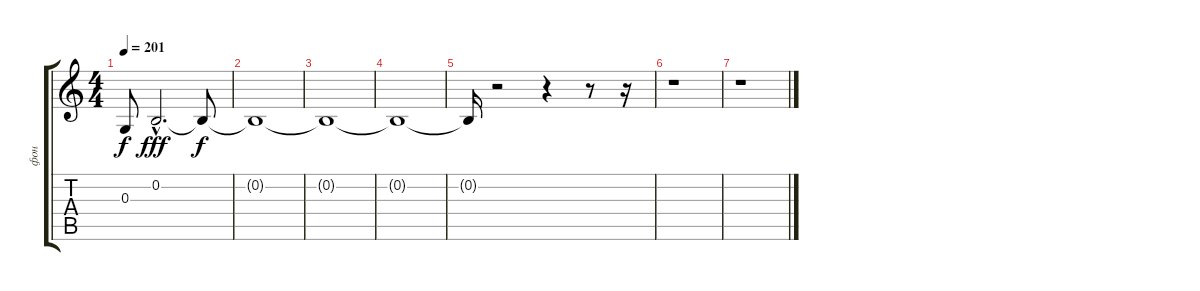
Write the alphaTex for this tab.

\track ("фон" "фон") {instrument lead3calliope}
\staff {score tabs}
\tuning (E4 B3 G3 D3 A2 E2) {hide}
\ts (4 4)
\tempo 201
\clef g2
\ks c
0.3{t}.8{dy f} 0.2{hac}.2{d dy fff} 0.2{t}.8{dy f} |
0.2{t}.1 |
0.2{t}.1 |
0.2{t}.1 |
0.2{t}.16 r.2 r.4 r.8 r.16 |
r.1 |
r.1
